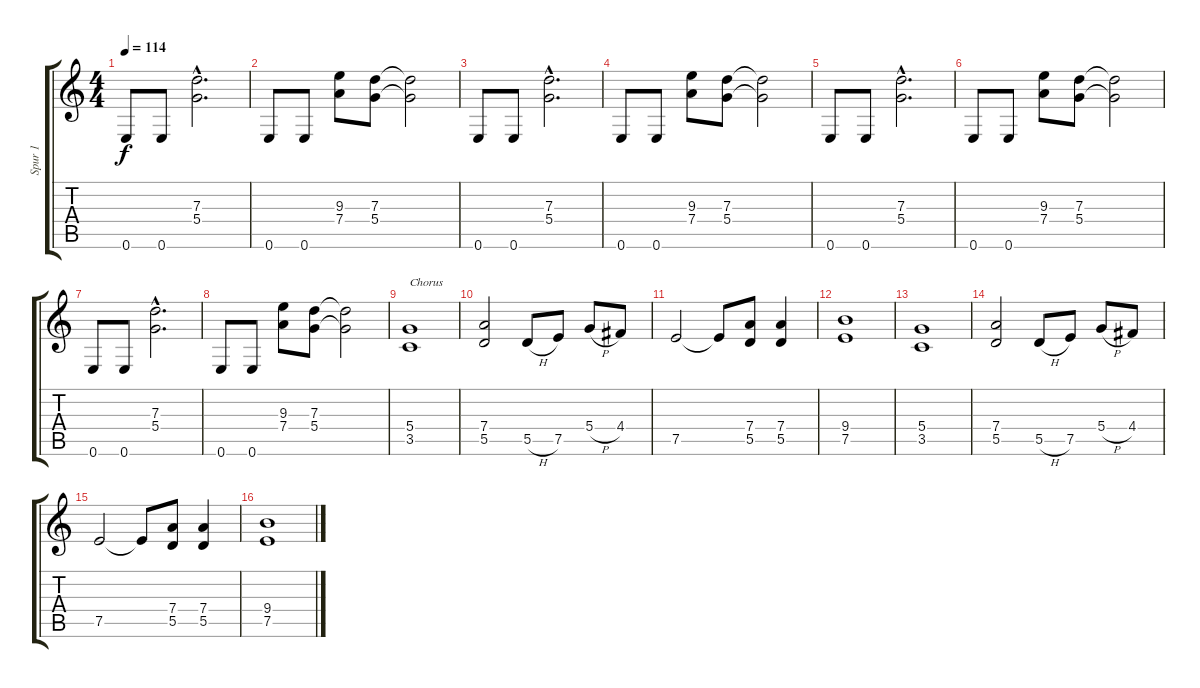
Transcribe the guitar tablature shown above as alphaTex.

\track ("Spur 1" "Spur 1") {instrument distortionguitar}
\staff {score tabs}
\tuning (E4 B3 G3 D3 A2 E2) {hide}
\ts (4 4)
\tempo 114
\clef g2
\ks c
0.6.8{dy f} 0.6.8 (7.3{hac} 5.4{hac}).2{d} |
0.6.8 0.6.8 (9.3 7.4).8 (7.3 5.4).8 (7.3{t} 5.4{t}).2 |
0.6.8 0.6.8 (7.3{hac} 5.4{hac}).2{d} |
0.6.8 0.6.8 (9.3 7.4).8 (7.3 5.4).8 (7.3{t} 5.4{t}).2 |
0.6.8 0.6.8 (7.3{hac} 5.4{hac}).2{d} |
0.6.8 0.6.8 (9.3 7.4).8 (7.3 5.4).8 (7.3{t} 5.4{t}).2 |
0.6.8 0.6.8 (7.3{hac} 5.4{hac}).2{d} |
0.6.8 0.6.8 (9.3 7.4).8 (7.3 5.4).8 (7.3{t} 5.4{t}).2 |
(5.4 3.5).1{txt "Chorus"} |
(7.4 5.5).2 5.5{h}.8 7.5.8 5.4{h}.8 4.4.8 |
7.5.2 7.5{t}.8 (7.4 5.5).8 (7.4 5.5).4 |
(9.4 7.5).1 |
(5.4 3.5).1 |
(7.4 5.5).2 5.5{h}.8 7.5.8 5.4{h}.8 4.4.8 |
7.5.2 7.5{t}.8 (7.4 5.5).8 (7.4 5.5).4 |
(9.4 7.5).1
